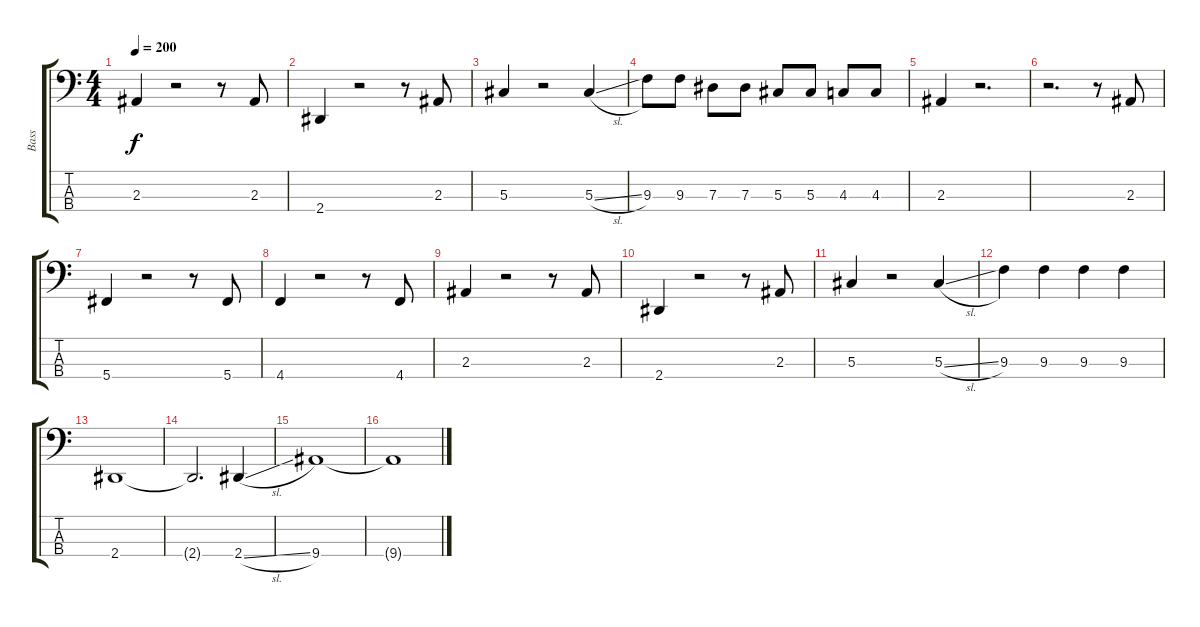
\track ("Bass" "Bass") {instrument electricbassfinger}
\staff {score tabs}
\tuning (Gb2 Db2 Ab1 Db1) {hide}
\ts (4 4)
\tempo 200
\clef f4
\ks c
2.3.4{dy f} r.2 r.8 2.3.8 |
2.4.4 r.2 r.8 2.3.8 |
5.3.4 r.2 5.3{sl}.4 |
9.3.8 9.3.8 7.3.8 7.3.8 5.3.8 5.3.8 4.3.8 4.3.8 |
2.3.4 r.2{d} |
r.2{d} r.8 2.3.8 |
5.4.4 r.2 r.8 5.4.8 |
4.4.4 r.2 r.8 4.4.8 |
2.3.4 r.2 r.8 2.3.8 |
2.4.4 r.2 r.8 2.3.8 |
5.3.4 r.2 5.3{sl}.4 |
9.3.4 9.3.4 9.3.4 9.3.4 |
2.4.1 |
2.4{t}.2{d} 2.4{sl}.4 |
9.4.1 |
9.4{t}.1
